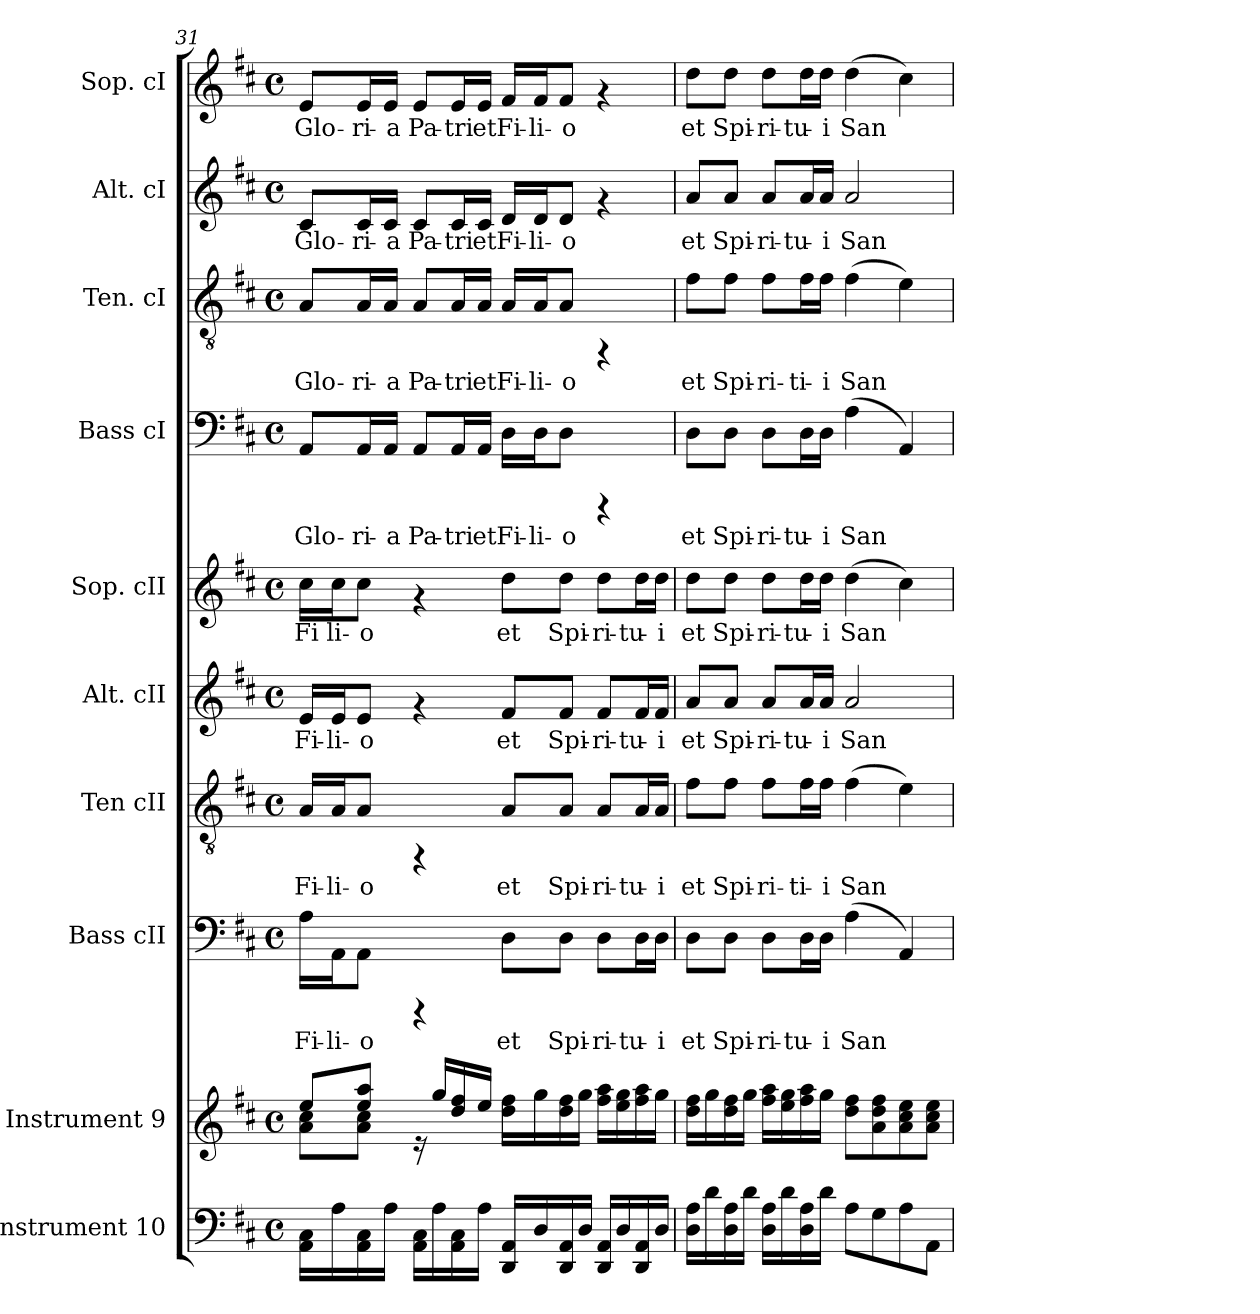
**kern	**kern	**kern	**text	**kern	**text	**kern	**text	**kern	**text	**kern	**text	**kern	**text	**kern	**text	**kern	**text
*part10	*part9	*part8	*part8	*part7	*part7	*part6	*part6	*part5	*part5	*part4	*part4	*part3	*part3	*part2	*part2	*part1	*part1
*staff10	*staff9	*staff8	*staff8	*staff7	*staff7	*staff6	*staff6	*staff5	*staff5	*staff4	*staff4	*staff3	*staff3	*staff2	*staff2	*staff1	*staff1
*I"Instrument 10	*I"Instrument 9	*I"Bass cII	*	*I"Ten cII	*	*I"Alt. cII	*	*I"Sop. cII	*	*I"Bass cI	*	*I"Ten. cI	*	*I"Alt. cI	*	*I"Sop. cI	*
*	*	*I'Bass cII	*	*I'Ten cII	*	*I'Alt. cII	*	*I'Sop. cII	*	*I'Bass cI	*	*I'Ten. cI	*	*I'Alt. cI	*	*I'Sop. cI	*
*clefF4	*clefG2	*clefF4	*	*clefGv2	*	*clefG2	*	*clefG2	*	*clefF4	*	*clefGv2	*	*clefG2	*	*clefG2	*
*k[f#c#]	*k[f#c#]	*k[f#c#]	*	*k[f#c#]	*	*k[f#c#]	*	*k[f#c#]	*	*k[f#c#]	*	*k[f#c#]	*	*k[f#c#]	*	*k[f#c#]	*
*D:	*D:	*D:	*	*D:	*	*D:	*	*D:	*	*D:	*	*D:	*	*D:	*	*D:	*
*M4/4	*M4/4	*M4/4	*	*M4/4	*	*M4/4	*	*M4/4	*	*M4/4	*	*M4/4	*	*M4/4	*	*M4/4	*
*met(c)	*met(c)	*met(c)	*	*met(c)	*	*met(c)	*	*met(c)	*	*met(c)	*	*met(c)	*	*met(c)	*	*met(c)	*
=31	=31	=31	=31	=31	=31	=31	=31	=31	=31	=31	=31	=31	=31	=31	=31	=31	=31
*	*^	*	*	*	*	*	*	*	*	*	*	*	*	*	*	*	*
!	!	!	!	!LO:LY:b:cj	!	!LO:LY:b:cj	!	!LO:LY:b:cj	!	!LO:LY:b:cj	!	!LO:LY:b:cj	!	!LO:LY:b:cj	!	!LO:LY:b:cj	!	!LO:LY:b:cj
16C#\ 16AA\L	8ee/L	8cc#\ 8a\L	16A\LL	Fi-	16A/LL	Fi-	16e/LL	Fi-	16cc#\LL	Fi	8AA/L	Glo-	8A/L	Glo-	8c#/L	Glo-	8e/L	Glo-
!	!	!	!	!LO:LY:b:cj	!	!LO:LY:b:cj	!	!LO:LY:b:cj	!	!LO:LY:b:cj	!	!	!	!	!	!	!	!
16A\	.	.	16AA\J	-li-	16A/J	-li-	16e/J	-li-	16cc#\J	li-	.	.	.	.	.	.	.	.
!	!	!	!	!LO:LY:b:cj	!	!LO:LY:b:cj	!	!LO:LY:b:cj	!	!LO:LY:b:cj	!	!LO:LY:b:cj	!	!LO:LY:b:cj	!	!LO:LY:b:cj	!	!LO:LY:b:cj
16C#\ 16AA\	8aa/ 8ee/J	8cc#\ 8a\J	8AA\J	-o	8A/J	-o	8e/J	-o	8cc#\J	-o	16AA/L	-ri-	16A/L	-ri-	16c#/L	-ri-	16e/L	-ri-
!	!	!	!	!	!	!	!	!	!	!	!	!LO:LY:b:cj	!	!LO:LY:b:cj	!	!LO:LY:b:cj	!	!LO:LY:b:cj
16A\J	.	.	.	.	.	.	.	.	.	.	16AA/JJ	-a	16A/JJ	-a	16c#/JJ	-a	16e/JJ	-a
!	!	!	!	!	!	!	!	!	!	!	!	!LO:LY:b:cj	!	!LO:LY:b:cj	!	!LO:LY:b:cj	!	!LO:LY:b:cj
16C#\ 16AA\L	16re	4ryy	4rCCC	.	4rFF	.	4rf	.	4rf	.	8AA/L	Pa-	8A/L	Pa-	8c#/L	Pa-	8e/L	Pa-
16A\	16gg/L	.	.	.	.	.	.	.	.	.	.	.	.	.	.	.	.	.
!	!	!	!	!	!	!	!	!	!	!	!	!LO:LY:b:cj	!	!LO:LY:b:cj	!	!LO:LY:b:cj	!	!LO:LY:b:cj
16C#\ 16AA\	16ff#/ 16dd/	.	.	.	.	.	.	.	.	.	16AA/L	-tri	16A/L	-tri	16c#/L	-tri	16e/L	-tri
!	!	!	!	!	!	!	!	!	!	!	!	!LO:LY:b:cj	!	!LO:LY:b:cj	!	!LO:LY:b:cj	!	!LO:LY:b:cj
16A\J	16ee/J	.	.	.	.	.	.	.	.	.	16AA/JJ	et	16A/JJ	et	16c#/JJ	et	16e/JJ	et
!	!	!	!	!LO:LY:b:cj	!	!LO:LY:b:cj	!	!LO:LY:b:cj	!	!LO:LY:b:cj	!	!LO:LY:b:cj	!	!LO:LY:b:cj	!	!LO:LY:b:cj	!	!LO:LY:b:cj
16AA/ 16DD/L	2ryy	16ff#\ 16dd\L	8D\L	et	8A/L	et	8f#/L	et	8dd\L	et	16D\LL	Fi-	16A/LL	Fi-	16d/LL	Fi-	16f#/LL	Fi-
!	!	!	!	!	!	!	!	!	!	!	!	!LO:LY:b:cj	!	!LO:LY:b:cj	!	!LO:LY:b:cj	!	!LO:LY:b:cj
16D/	.	16gg\	.	.	.	.	.	.	.	.	16D\J	-li-	16A/J	-li-	16d/J	-li-	16f#/J	-li-
!	!	!	!	!LO:LY:b:cj	!	!LO:LY:b:cj	!	!LO:LY:b:cj	!	!LO:LY:b:cj	!	!LO:LY:b:cj	!	!LO:LY:b:cj	!	!LO:LY:b:cj	!	!LO:LY:b:cj
16AA/ 16DD/	.	16ff#\ 16dd\	8D\J	Spi-	8A/J	Spi-	8f#/J	Spi-	8dd\J	Spi-	8D\J	-o	8A/J	-o	8d/J	-o	8f#/J	-o
16D/J	.	16gg\J	.	.	.	.	.	.	.	.	.	.	.	.	.	.	.	.
!	!	!	!	!LO:LY:b:cj	!	!LO:LY:b:cj	!	!LO:LY:b:cj	!	!LO:LY:b:cj	!	!	!	!	!	!	!	!
16AA/ 16DD/L	.	16aa\ 16ff#\L	8D\L	-ri-	8A/L	-ri-	8f#/L	-ri-	8dd\L	-ri-	4rCCC	.	4rFF	.	4rf	.	4rf	.
16D/	.	16gg\ 16ee\	.	.	.	.	.	.	.	.	.	.	.	.	.	.	.	.
!	!	!	!	!LO:LY:b:cj	!	!LO:LY:b:cj	!	!LO:LY:b:cj	!	!LO:LY:b:cj	!	!	!	!	!	!	!	!
16DD/ 16AA/	.	16aa\ 16ff#\	16D\L	-tu-	16A/L	-tu-	16f#/L	-tu-	16dd\L	-tu-	.	.	.	.	.	.	.	.
!	!	!	!	!LO:LY:b:cj	!	!LO:LY:b:cj	!	!LO:LY:b:cj	!	!LO:LY:b:cj	!	!	!	!	!	!	!	!
16D/J	.	16gg\J	16D\JJ	-i	16A/JJ	-i	16f#/JJ	-i	16dd\JJ	-i	.	.	.	.	.	.	.	.
!!LO:PB:g=z
=32	=32	=32	=32	=32	=32	=32	=32	=32	=32	=32	=32	=32	=32	=32	=32	=32	=32	=32
!	!	!	!	!LO:LY:b:cj	!	!LO:LY:b:cj	!	!LO:LY:b:cj	!	!LO:LY:b:cj	!	!LO:LY:b:cj	!	!LO:LY:b:cj	!	!LO:LY:b:cj	!	!LO:LY:b:cj
*	*v	*v	*	*	*	*	*	*	*	*	*	*	*	*	*	*	*	*
16A\ 16D\L	16ff#\ 16dd\L	8D\L	et	8f#\L	et	8a/L	et	8dd\L	et	8D\L	et	8f#\L	et	8a/L	et	8dd\L	et
16d\	16gg\	.	.	.	.	.	.	.	.	.	.	.	.	.	.	.	.
!	!	!	!LO:LY:b:cj	!	!LO:LY:b:cj	!	!LO:LY:b:cj	!	!LO:LY:b:cj	!	!LO:LY:b:cj	!	!LO:LY:b:cj	!	!LO:LY:b:cj	!	!LO:LY:b:cj
16A\ 16D\	16ff#\ 16dd\	8D\J	Spi-	8f#\J	Spi-	8a/J	Spi-	8dd\J	Spi-	8D\J	Spi-	8f#\J	Spi-	8a/J	Spi-	8dd\J	Spi-
16d\J	16gg\J	.	.	.	.	.	.	.	.	.	.	.	.	.	.	.	.
!	!	!	!LO:LY:b:cj	!	!LO:LY:b:cj	!	!LO:LY:b:cj	!	!LO:LY:b:cj	!	!LO:LY:b:cj	!	!LO:LY:b:cj	!	!LO:LY:b:cj	!	!LO:LY:b:cj
16A\ 16D\L	16aa\ 16ff#\L	8D\L	-ri-	8f#\L	-ri-	8a/L	-ri-	8dd\L	-ri-	8D\L	-ri-	8f#\L	-ri-	8a/L	-ri-	8dd\L	-ri-
16d\	16gg\ 16ee\	.	.	.	.	.	.	.	.	.	.	.	.	.	.	.	.
!	!	!	!LO:LY:b:cj	!	!LO:LY:b:cj	!	!LO:LY:b:cj	!	!LO:LY:b:cj	!	!LO:LY:b:cj	!	!LO:LY:b:cj	!	!LO:LY:b:cj	!	!LO:LY:b:cj
16A\ 16D\	16aa\ 16ff#\	16D\L	-tu-	16f#\L	-ti-	16a/L	-tu-	16dd\L	-tu-	16D\L	-tu-	16f#\L	-ti-	16a/L	-tu-	16dd\L	-tu-
!	!	!	!LO:LY:b:cj	!	!LO:LY:b:cj	!	!LO:LY:b:cj	!	!LO:LY:b:cj	!	!LO:LY:b:cj	!	!LO:LY:b:cj	!	!LO:LY:b:cj	!	!LO:LY:b:cj
16d\J	16gg\J	16D\JJ	-i	16f#\JJ	-i	16a/JJ	-i	16dd\JJ	-i	16D\JJ	-i	16f#\JJ	-i	16a/JJ	-i	16dd\JJ	-i
!	!	!	!LO:LY:b:cj	!	!LO:LY:b:cj	!	!LO:LY:b:cj	!	!LO:LY:b:cj	!	!LO:LY:b:cj	!	!LO:LY:b:cj	!	!LO:LY:b:cj	!	!LO:LY:b:cj
8A\L	8ff#\ 8dd\L	(>4A\	San-	(>4f#\	San-	2a/	San-	(>4dd\	San-	(>4A\	San-	(>4f#\	San-	2a/	San-	(>4dd\	San-
8G\	8ff#\ 8dd\ 8a\	.	.	.	.	.	.	.	.	.	.	.	.	.	.	.	.
!	!	!	!LO:LY:b:cj	!	!LO:LY:b:cj	!	!	!	!LO:LY:b:cj	!	!LO:LY:b:cj	!	!LO:LY:b:cj	!	!	!	!LO:LY:b:cj
8A\	8ee\ 8cc#\ 8a\	4AA/)	--	4e\)	--	.	.	4cc#\)	--	4AA/)	--	4e\)	--	.	.	4cc#\)	--
8AA\J	8ee\ 8cc#\ 8a\J	.	.	.	.	.	.	.	.	.	.	.	.	.	.	.	.
=	=	=	=	=	=	=	=	=	=	=	=	=	=	=	=	=	=
*-	*-	*-	*-	*-	*-	*-	*-	*-	*-	*-	*-	*-	*-	*-	*-	*-	*-
